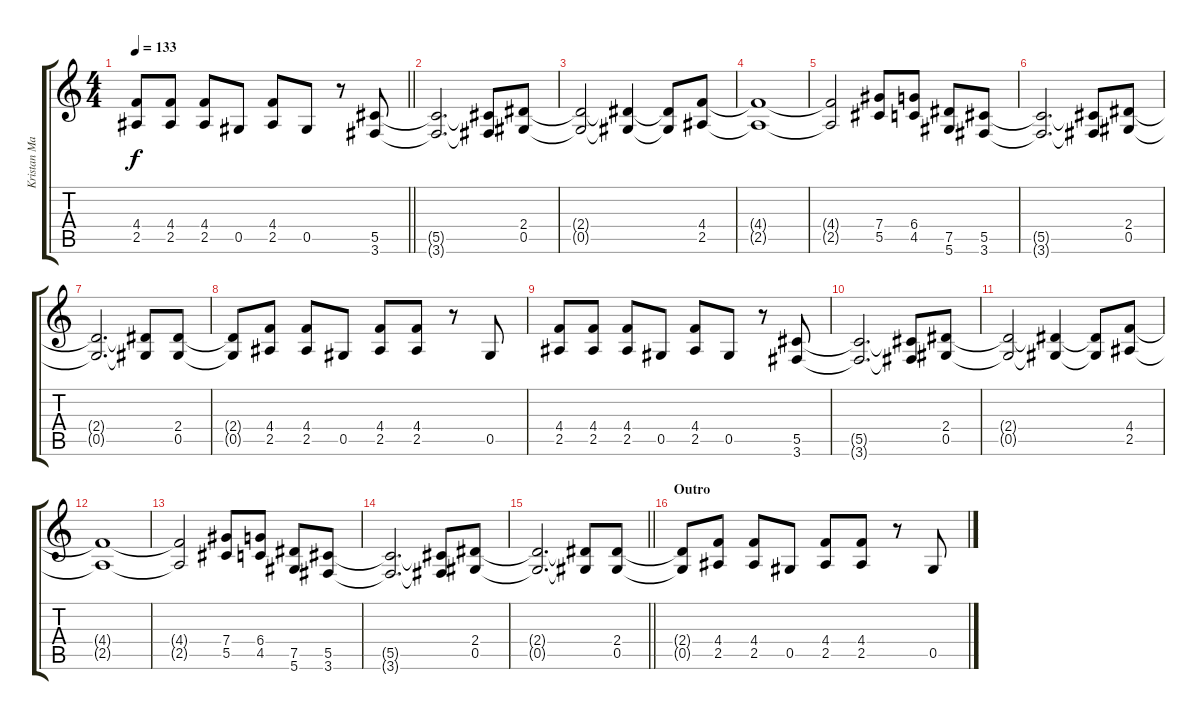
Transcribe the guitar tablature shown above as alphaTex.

\track ("Kristan Mallory (Rythm)" "Kristan Ma") {instrument distortionguitar}
\staff {score tabs}
\tuning (Eb4 Bb3 Gb3 Db3 Ab2 Eb2) {hide}
\ts (4 4)
\tempo 133
\clef g2
\barLineRight lightlight
\ks c
(4.4 2.5).8{dy f} (4.4 2.5).8 (4.4 2.5).8 0.5.8 (4.4 2.5).8 0.5.8 r.8 (5.5 3.6).8 |
(5.5{t} 3.6{t}).2{d} (5.5{t} 3.6{t}).8 (2.4 0.5).8 |
(2.4{t} 0.5{t}).2 (2.4{t} 0.5{t}).4 (2.4{t} 0.5{t}).8 (4.4 2.5).8 |
(4.4{t} 2.5{t}).1 |
(4.4{t} 2.5{t}).2 (7.4 5.5).8 (6.4 4.5).8 (7.5 5.6).8 (5.5 3.6).8 |
(5.5{t} 3.6{t}).2{d} (5.5{t} 3.6{t}).8 (2.4 0.5).8 |
(2.4{t} 0.5{t}).2{d} (2.4{t} 0.5{t}).8 (2.4 0.5).8 |
(2.4{t} 0.5{t}).8 (4.4 2.5).8 (4.4 2.5).8 0.5.8 (4.4 2.5).8 (4.4 2.5).8 r.8 0.5.8 |
(4.4 2.5).8 (4.4 2.5).8 (4.4 2.5).8 0.5.8 (4.4 2.5).8 0.5.8 r.8 (5.5 3.6).8 |
(5.5{t} 3.6{t}).2{d} (5.5{t} 3.6{t}).8 (2.4 0.5).8 |
(2.4{t} 0.5{t}).2 (2.4{t} 0.5{t}).4 (2.4{t} 0.5{t}).8 (4.4 2.5).8 |
(4.4{t} 2.5{t}).1 |
(4.4{t} 2.5{t}).2 (7.4 5.5).8 (6.4 4.5).8 (7.5 5.6).8 (5.5 3.6).8 |
(5.5{t} 3.6{t}).2{d} (5.5{t} 3.6{t}).8 (2.4 0.5).8 |
\barLineRight lightlight
(2.4{t} 0.5{t}).2{d} (2.4{t} 0.5{t}).8 (2.4 0.5).8 |
\section ("" "Outro")
(2.4{t} 0.5{t}).8 (4.4 2.5).8 (4.4 2.5).8 0.5.8 (4.4 2.5).8 (4.4 2.5).8 r.8 0.5.8
